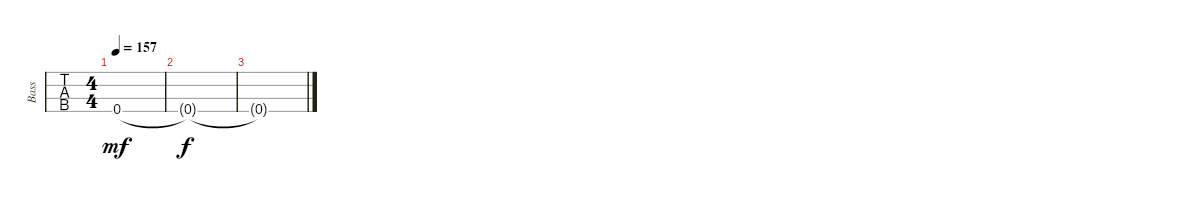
\track ("Bass" "Bass") {instrument electricbassfinger}
\staff {tabs}
\tuning (G2 D2 A1 D1) {hide}
\ts (4 4)
\tempo 157
\clef f4
\ks c
0.4.1{dy mf} |
0.4{t}.1{dy f} |
0.4{t}.1
